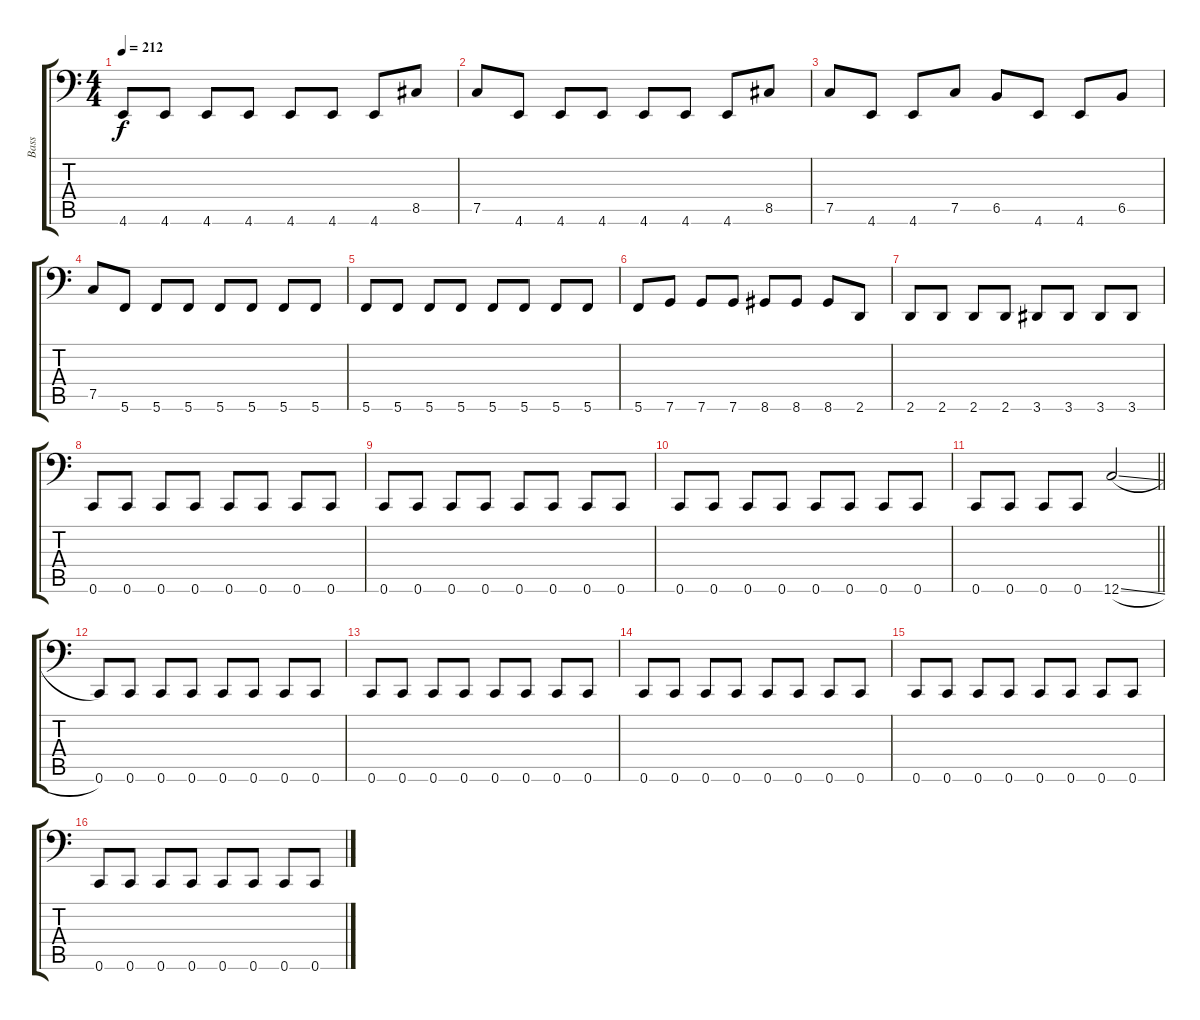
\track ("Bass" "Bass") {instrument electricbassfinger}
\staff {score tabs}
\tuning (C3 G2 Eb2 Bb1 F1 C1) {hide}
\ts (4 4)
\tempo 212
\clef f4
\ks c
4.6.8{dy f} 4.6.8 4.6.8 4.6.8 4.6.8 4.6.8 4.6.8 8.5.8 |
7.5.8 4.6.8 4.6.8 4.6.8 4.6.8 4.6.8 4.6.8 8.5.8 |
7.5.8 4.6.8 4.6.8 7.5.8 6.5.8 4.6.8 4.6.8 6.5.8 |
7.5.8 5.6.8 5.6.8 5.6.8 5.6.8 5.6.8 5.6.8 5.6.8 |
5.6.8 5.6.8 5.6.8 5.6.8 5.6.8 5.6.8 5.6.8 5.6.8 |
5.6.8 7.6.8 7.6.8 7.6.8 8.6.8 8.6.8 8.6.8 2.6.8 |
2.6.8 2.6.8 2.6.8 2.6.8 3.6.8 3.6.8 3.6.8 3.6.8 |
0.6.8 0.6.8 0.6.8 0.6.8 0.6.8 0.6.8 0.6.8 0.6.8 |
0.6.8 0.6.8 0.6.8 0.6.8 0.6.8 0.6.8 0.6.8 0.6.8 |
0.6.8 0.6.8 0.6.8 0.6.8 0.6.8 0.6.8 0.6.8 0.6.8 |
\barLineRight lightlight
0.6.8 0.6.8 0.6.8 0.6.8 12.6{sl}.2 |
0.6.8 0.6.8 0.6.8 0.6.8 0.6.8 0.6.8 0.6.8 0.6.8 |
0.6.8 0.6.8 0.6.8 0.6.8 0.6.8 0.6.8 0.6.8 0.6.8 |
0.6.8 0.6.8 0.6.8 0.6.8 0.6.8 0.6.8 0.6.8 0.6.8 |
0.6.8 0.6.8 0.6.8 0.6.8 0.6.8 0.6.8 0.6.8 0.6.8 |
0.6.8 0.6.8 0.6.8 0.6.8 0.6.8 0.6.8 0.6.8 0.6.8
